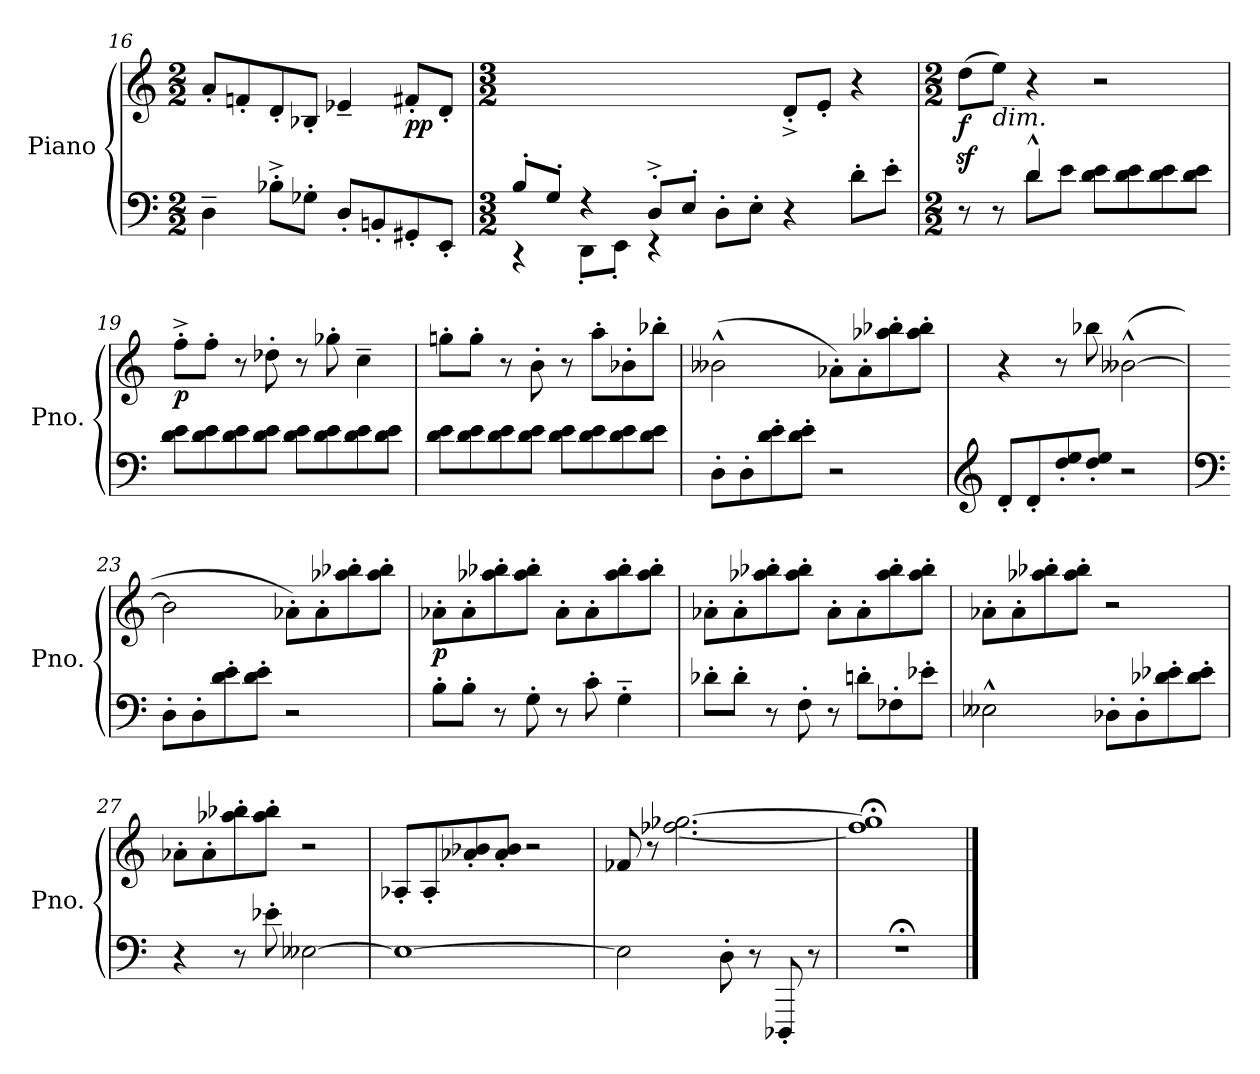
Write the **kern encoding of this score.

**kern	**kern	**dynam
*part1	*part1	*part1
*staff2	*staff1	*staff1/2
*I"Piano	*	*
*I'Pno.	*	*
!!LO:PB:g=z
*clefF4	*clefG2	*
*k[]	*k[]	*
*M2/2	*M2/2	*
=16	=16	=16
4D~\	8a'/L	.
.	8fn'/	.
8B-X'^\L	8d'/	.
8G-X'\J	8B-X'/J	.
8D'/L	4e-X~/	.
8BBn'/	.	.
!	!	!LO:DY:b
!	!	!LO:DY:n=1:b
8GG#X'/	8f#X'/L	p p
8EE'/J	8d'/J	.
=17	=17	=17
*M3/2	*M3/2	*
*^	*	*
8B'/L	4r	4ryy	.
8G'/J	.	.	.
4r	8DD'\L	4ryy	.
.	8EE'\J	.	.
8D'^/L	4r	4ryy	.
8E'/J	.	.	.
4ryy	8D'\L	4ryy	.
.	8E'\J	.	.
4r	2ryy	8d'^/L	.
.	.	8e'/J	.
8d'\L	.	4r	.
8e'\J	.	.	.
=18	=18	=18	=18
*M2/2	*	*M2/2	*
!	!	!	!LO:DY:b
8r	4ryy	(>8ddz<\L	f
!	!	!LO:TX:b:i:t=dim.	!
8r	.	8ee\J)	.
4d^^/	8d\L	4r	.
.	8e\J	.	.
8d\ 8e\L	2ryy	2r	.
8d\ 8e\	.	.	.
8d\ 8e\	.	.	.
8d\ 8e\J	.	.	.
*v	*v	*	*
!!LO:LB:g=z
=19	=19	=19
!	!	!LO:DY:b
8d\ 8e\L	8ff'^\L	p
8d\ 8e\	8ff'\J	.
8d\ 8e\	8r	.
8d\ 8e\J	8dd-X'\	.
8d\ 8e\L	8r	.
8d\ 8e\	8gg-X'\	.
8d\ 8e\	4cc~\	.
8d\ 8e\J	.	.
=20	=20	=20
8d\ 8e\L	8ggn'\L	.
8d\ 8e\	8gg'\J	.
8d\ 8e\	8r	.
8d\ 8e\J	8b'\	.
8d\ 8e\L	8r	.
8d\ 8e\	8aa'\L	.
8d\ 8e\	8b-X'\	.
8d\ 8e\J	8bb-X'\J	.
=21	=21	=21
8D'\L	(>2b--X^^\	.
8D'\	.	.
8d\' 8e\'	.	.
8d\' 8e\'J	.	.
2r	8a-X'\L)	.
.	8a-'\	.
.	8aa-X\' 8bb-X\'	.
.	8aa-\' 8bb-\'J	.
!!LO:LB:g=z
=22	=22	=22
*clefG2	*	*
8d'/L	4r	.
8d'/	.	.
8dd/' 8ee/'	8r	.
8dd/' 8ee/'J	8bb-X\	.
2r	(>[2b--X^^\	.
=23	=23	=23
*clefF4	*	*
8D'\L	2b--\]	.
8D'\	.	.
8d\' 8e\'	.	.
8d\' 8e\'J	.	.
2r	8a-X'\L)	.
.	8a-'\	.
.	8aa-X\' 8bb-X\'	.
.	8aa-\' 8bb-\'J	.
=24	=24	=24
!	!	!LO:DY:b
8B'\L	8a-X'\L	p
8B'\J	8a-'\	.
8r	8aa-X\' 8bb-X\'	.
8G'\	8aa-\' 8bb-\'J	.
8r	8a-'\L	.
8c'\	8a-'\	.
4G~'\	8aa-\' 8bb-\'	.
.	8aa-\' 8bb-\'J	.
=25	=25	=25
8d-X'\L	8a-X'\L	.
8d-'\J	8a-'\	.
8r	8aa-X\' 8bb-X\'	.
8F'\	8aa-\' 8bb-\'J	.
8r	8a-'\L	.
8dn'\L	8a-'\	.
8F-X'\	8aa-\' 8bb-\'	.
8e-X'\J	8aa-\' 8bb-\'J	.
!!LO:LB:g=z
=26	=26	=26
2E--X^^\	8a-X'\L	.
.	8a-'\	.
.	8aa-X\' 8bb-X\'	.
.	8aa-\' 8bb-\'J	.
8D-X'\L	2r	.
8D-'\	.	.
8d-X\' 8e-X\'	.	.
8d-\' 8e-\'J	.	.
=27	=27	=27
4r	8a-X'\L	.
.	8a-'\	.
8r	8aa-X\' 8bb-X\'	.
8e-X'\	8aa-\' 8bb-\'J	.
[2E--X\	2r	.
=28	=28	=28
1E--_	8A-X'/L	.
.	8A-'/	.
.	8a-X/' 8b-X/'	.
.	8a-/' 8b-/'J	.
.	2r	.
=29	=29	=29
2E--\]	8f-X/	.
.	8r	.
.	[2.ff-X\ [2.gg-X\	.
8D'\	.	.
8r	.	.
8DDD-X'/	.	.
8r	.	.
!!LO:LB:g=z
=30	=30	=30
1r;<	1ff-];< 1gg-];<	.
==	==	==
*-	*-	*-
